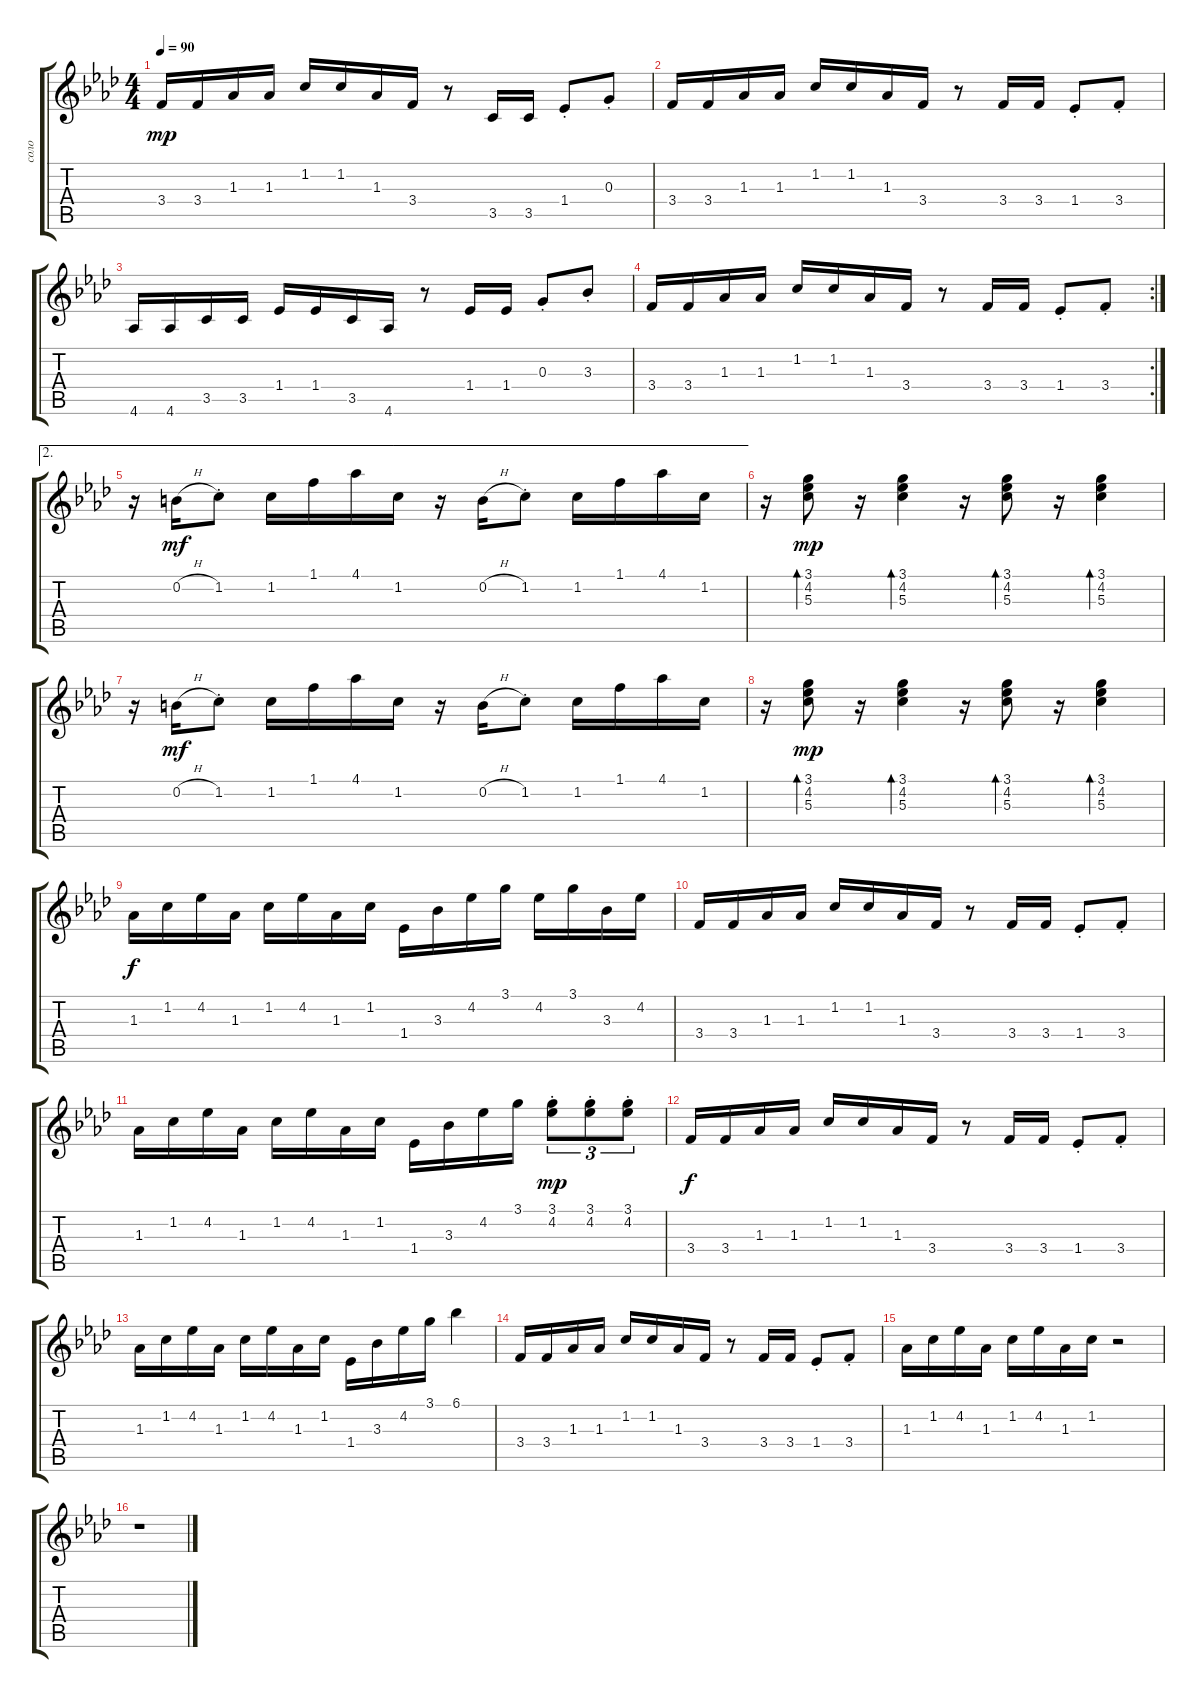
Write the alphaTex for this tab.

\track ("соло" "соло") {instrument electricguitarjazz}
\staff {score tabs}
\tuning (E4 B3 G3 D3 A2 E2) {hide}
\ts (4 4)
\tempo 90
\clef g2
\ks fminor
3.4.16{dy mp} 3.4.16 1.3.16 1.3.16 1.2.16 1.2.16 1.3.16 3.4.16 r.8 3.5.16 3.5.16 1.4{st}.8 0.3{st}.8 |
3.4.16 3.4.16 1.3.16 1.3.16 1.2.16 1.2.16 1.3.16 3.4.16 r.8 3.4.16 3.4.16 1.4{st}.8 3.4{st}.8 |
4.6.16 4.6.16 3.5.16 3.5.16 1.4.16 1.4.16 3.5.16 4.6.16 r.8 1.4.16 1.4.16 0.3{st}.8 3.3{st}.8 |
\rc 2
3.4.16 3.4.16 1.3.16 1.3.16 1.2.16 1.2.16 1.3.16 3.4.16 r.8 3.4.16 3.4.16 1.4{st}.8 3.4{st}.8 |
\ae 2
r.16 0.2{h}.16{dy mf} 1.2{st}.8 1.2.16 1.1.16 4.1.16 1.2.16 r.16 0.2{h}.16 1.2{st}.8 1.2.16 1.1.16 4.1.16 1.2.16 |
r.16 (3.1 4.2 5.3).8{bd 60 dy mp} r.16 (3.1 4.2 5.3).4{bd 60} r.16 (3.1 4.2 5.3).8{bd 60} r.16 (3.1 4.2 5.3).4{bd 60} |
r.16 0.2{h}.16{dy mf} 1.2{st}.8 1.2.16 1.1.16 4.1.16 1.2.16 r.16 0.2{h}.16 1.2{st}.8 1.2.16 1.1.16 4.1.16 1.2.16 |
r.16 (3.1 4.2 5.3).8{bd 60 dy mp} r.16 (3.1 4.2 5.3).4{bd 60} r.16 (3.1 4.2 5.3).8{bd 60} r.16 (3.1 4.2 5.3).4{bd 60} |
1.3.16{dy f} 1.2.16 4.2.16 1.3.16 1.2.16 4.2.16 1.3.16 1.2.16 1.4.16 3.3.16 4.2.16 3.1.16 4.2.16 3.1.16 3.3.16 4.2.16 |
3.4.16 3.4.16 1.3.16 1.3.16 1.2.16 1.2.16 1.3.16 3.4.16 r.8 3.4.16 3.4.16 1.4{st}.8 3.4{st}.8 |
1.3.16 1.2.16 4.2.16 1.3.16 1.2.16 4.2.16 1.3.16 1.2.16 1.4.16 3.3.16 4.2.16 3.1.16 (3.1{st} 4.2{st}).8{tu (3 2) dy mp} (3.1{st} 4.2{st}).8{tu (3 2)} (3.1{st} 4.2{st}).8{tu (3 2)} |
3.4.16{dy f} 3.4.16 1.3.16 1.3.16 1.2.16 1.2.16 1.3.16 3.4.16 r.8 3.4.16 3.4.16 1.4{st}.8 3.4{st}.8 |
1.3.16 1.2.16 4.2.16 1.3.16 1.2.16 4.2.16 1.3.16 1.2.16 1.4.16 3.3.16 4.2.16 3.1.16 6.1.4 |
3.4.16 3.4.16 1.3.16 1.3.16 1.2.16 1.2.16 1.3.16 3.4.16 r.8 3.4.16 3.4.16 1.4{st}.8 3.4{st}.8 |
1.3.16 1.2.16 4.2.16 1.3.16 1.2.16 4.2.16 1.3.16 1.2.16 r.2 |
r.1
